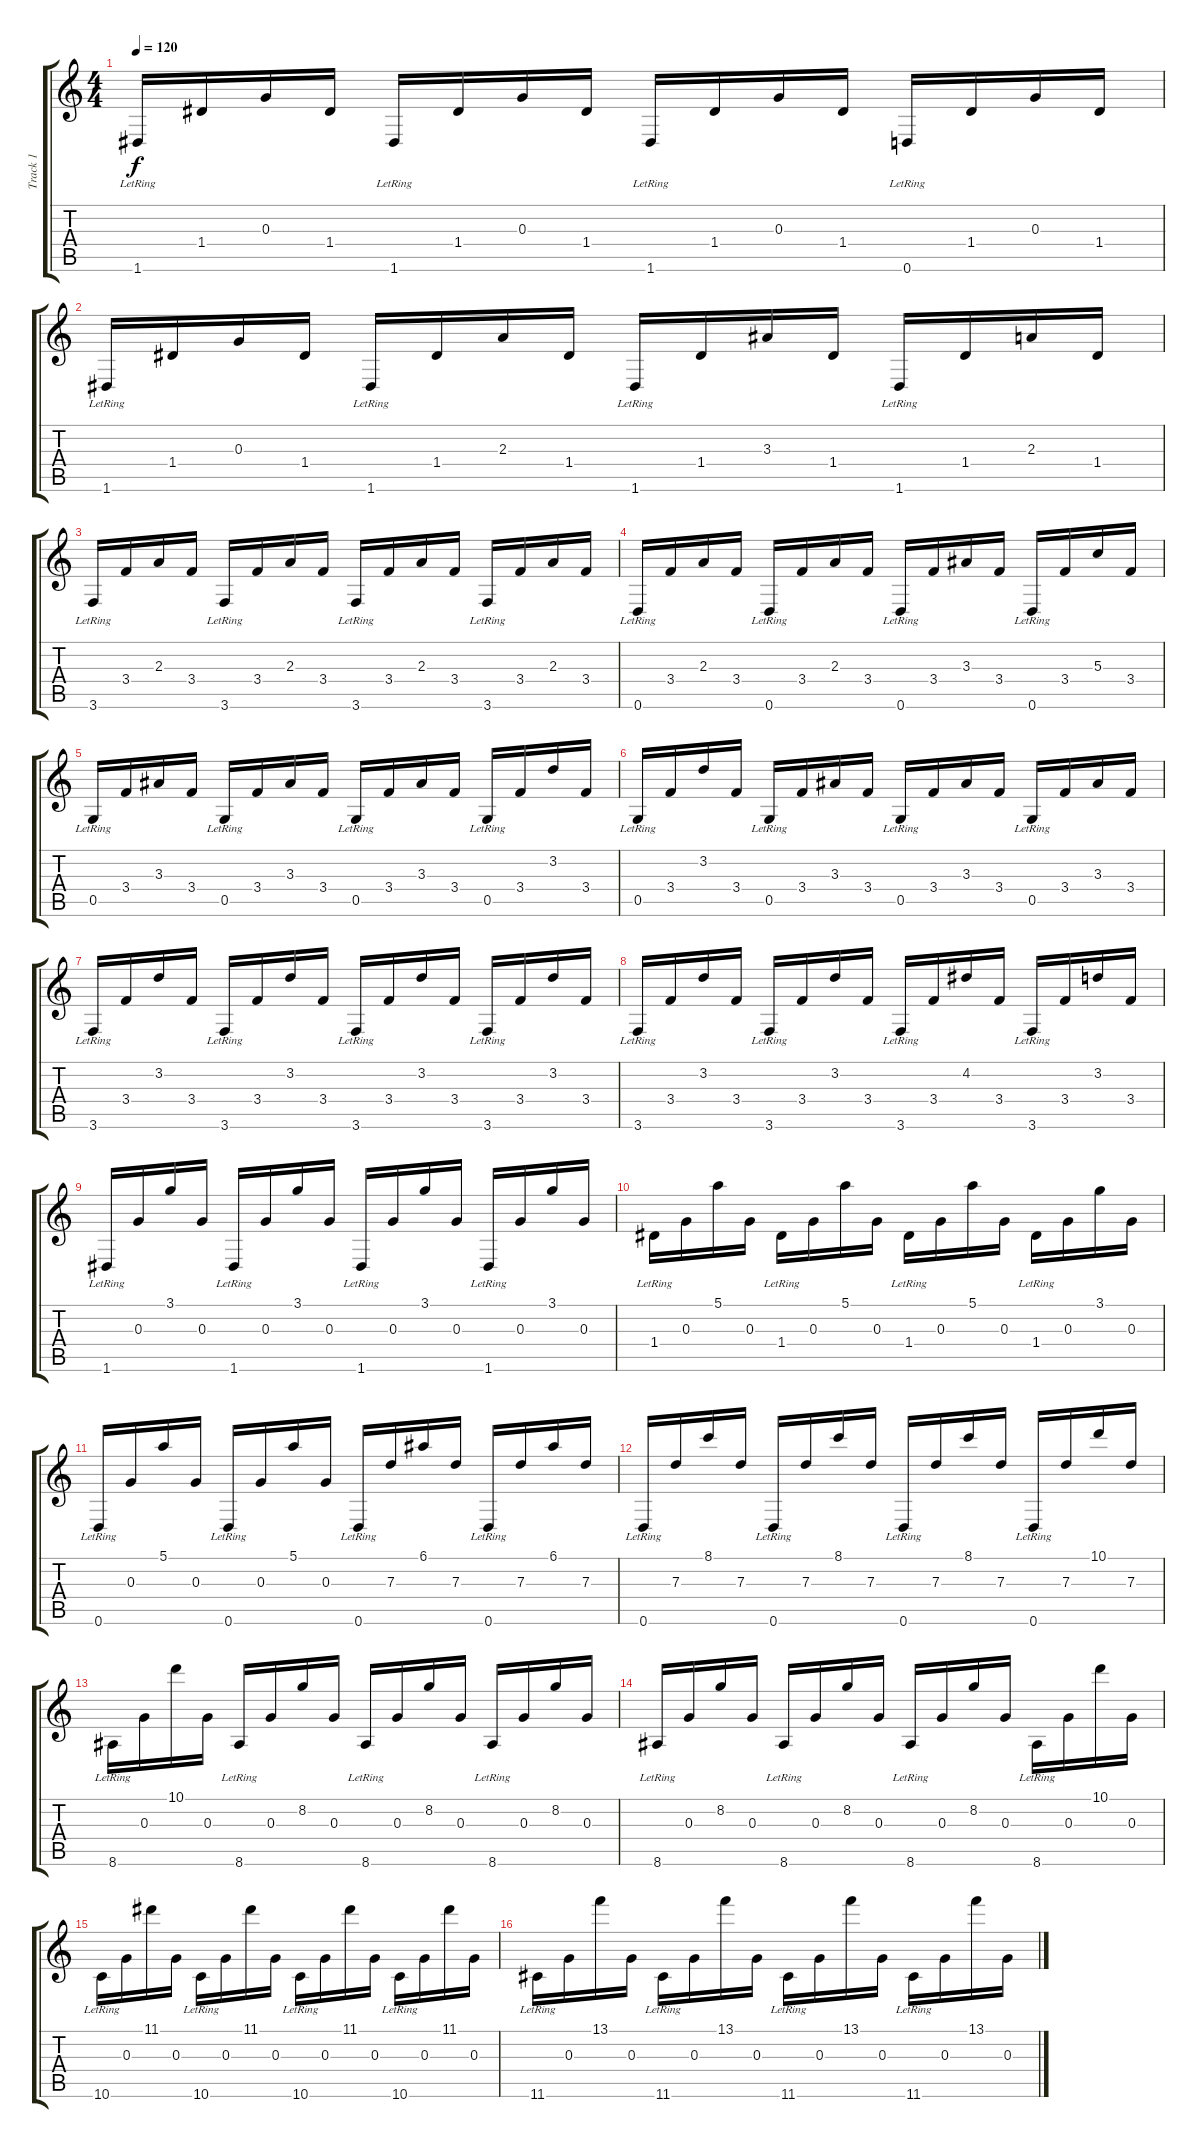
\track ("Track 1" "Track 1") {instrument acousticguitarnylon}
\staff {score tabs}
\tuning (E4 B3 G3 D3 G2 D2) {hide}
\ts (4 4)
\tempo 120
\clef g2
\ks c
1.6{lr}.16{dy f} 1.4.16 0.3.16 1.4.16 1.6{lr}.16 1.4.16 0.3.16 1.4.16 1.6{lr}.16 1.4.16 0.3.16 1.4.16 0.6{lr}.16 1.4.16 0.3.16 1.4.16 |
1.6{lr}.16 1.4.16 0.3.16 1.4.16 1.6{lr}.16 1.4.16 2.3.16 1.4.16 1.6{lr}.16 1.4.16 3.3.16 1.4.16 1.6{lr}.16 1.4.16 2.3.16 1.4.16 |
3.6{lr}.16 3.4.16 2.3.16 3.4.16 3.6{lr}.16 3.4.16 2.3.16 3.4.16 3.6{lr}.16 3.4.16 2.3.16 3.4.16 3.6{lr}.16 3.4.16 2.3.16 3.4.16 |
0.6{lr}.16 3.4.16 2.3.16 3.4.16 0.6{lr}.16 3.4.16 2.3.16 3.4.16 0.6{lr}.16 3.4.16 3.3.16 3.4.16 0.6{lr}.16 3.4.16 5.3.16 3.4.16 |
0.5{lr}.16 3.4.16 3.3.16 3.4.16 0.5{lr}.16 3.4.16 3.3.16 3.4.16 0.5{lr}.16 3.4.16 3.3.16 3.4.16 0.5{lr}.16 3.4.16 3.2.16 3.4.16 |
0.5{lr}.16 3.4.16 3.2.16 3.4.16 0.5{lr}.16 3.4.16 3.3.16 3.4.16 0.5{lr}.16 3.4.16 3.3.16 3.4.16 0.5{lr}.16 3.4.16 3.3.16 3.4.16 |
3.6{lr}.16 3.4.16 3.2.16 3.4.16 3.6{lr}.16 3.4.16 3.2.16 3.4.16 3.6{lr}.16 3.4.16 3.2.16 3.4.16 3.6{lr}.16 3.4.16 3.2.16 3.4.16 |
3.6{lr}.16 3.4.16 3.2.16 3.4.16 3.6{lr}.16 3.4.16 3.2.16 3.4.16 3.6{lr}.16 3.4.16 4.2.16 3.4.16 3.6{lr}.16 3.4.16 3.2.16 3.4.16 |
1.6{lr}.16 0.3.16 3.1.16 0.3.16 1.6{lr}.16 0.3.16 3.1.16 0.3.16 1.6{lr}.16 0.3.16 3.1.16 0.3.16 1.6{lr}.16 0.3.16 3.1.16 0.3.16 |
1.4{lr}.16 0.3.16 5.1.16 0.3.16 1.4{lr}.16 0.3.16 5.1.16 0.3.16 1.4{lr}.16 0.3.16 5.1.16 0.3.16 1.4{lr}.16 0.3.16 3.1.16 0.3.16 |
0.6{lr}.16 0.3.16 5.1.16 0.3.16 0.6{lr}.16 0.3.16 5.1.16 0.3.16 0.6{lr}.16 7.3.16 6.1.16 7.3.16 0.6{lr}.16 7.3.16 6.1.16 7.3.16 |
0.6{lr}.16 7.3.16 8.1.16 7.3.16 0.6{lr}.16 7.3.16 8.1.16 7.3.16 0.6{lr}.16 7.3.16 8.1.16 7.3.16 0.6{lr}.16 7.3.16 10.1.16 7.3.16 |
8.6{lr}.16 0.3.16 10.1.16 0.3.16 8.6{lr}.16 0.3.16 8.2.16 0.3.16 8.6{lr}.16 0.3.16 8.2.16 0.3.16 8.6{lr}.16 0.3.16 8.2.16 0.3.16 |
8.6{lr}.16 0.3.16 8.2.16 0.3.16 8.6{lr}.16 0.3.16 8.2.16 0.3.16 8.6{lr}.16 0.3.16 8.2.16 0.3.16 8.6{lr}.16 0.3.16 10.1.16 0.3.16 |
10.6{lr}.16 0.3.16 11.1.16 0.3.16 10.6{lr}.16 0.3.16 11.1.16 0.3.16 10.6{lr}.16 0.3.16 11.1.16 0.3.16 10.6{lr}.16 0.3.16 11.1.16 0.3.16 |
11.6{lr}.16 0.3.16 13.1.16 0.3.16 11.6{lr}.16 0.3.16 13.1.16 0.3.16 11.6{lr}.16 0.3.16 13.1.16 0.3.16 11.6{lr}.16 0.3.16 13.1.16 0.3.16
